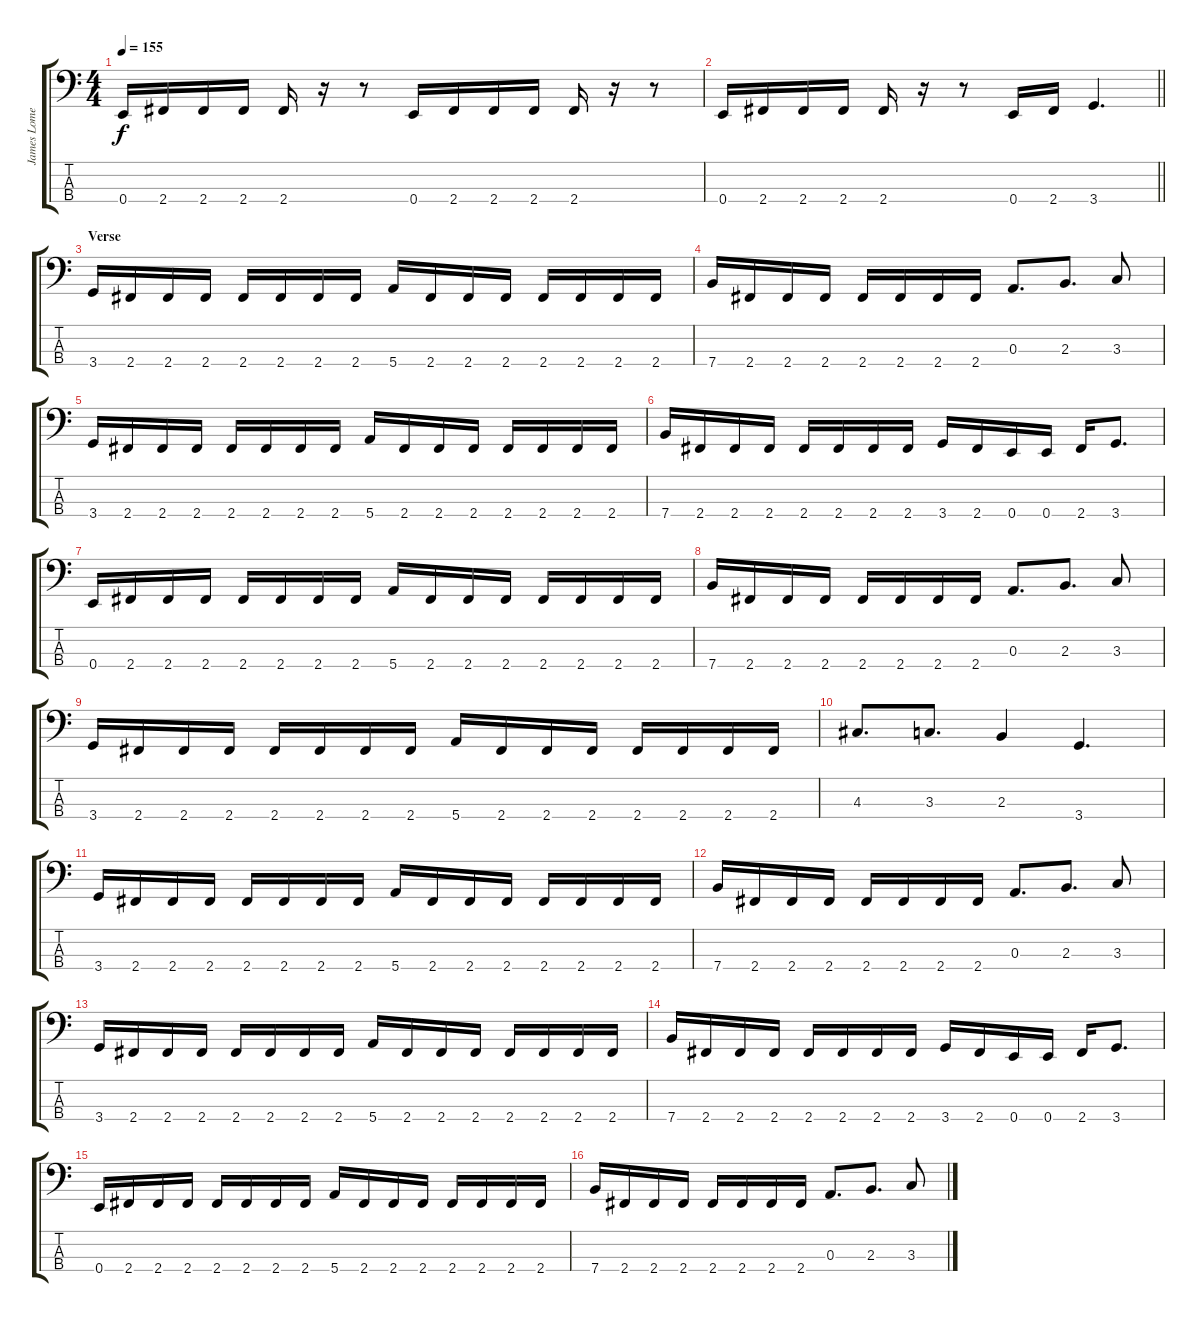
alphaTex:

\track ("James Lomenzo" "James Lome") {instrument electricbasspick}
\staff {score tabs}
\tuning (G2 D2 A1 E1) {hide}
\ts (4 4)
\tempo 155
\clef f4
\ks c
0.4.16{dy f} 2.4.16 2.4.16 2.4.16 2.4.16 r.16 r.8 0.4.16 2.4.16 2.4.16 2.4.16 2.4.16 r.16 r.8 |
\barLineRight lightlight
0.4.16 2.4.16 2.4.16 2.4.16 2.4.16 r.16 r.8 0.4.16 2.4.16 3.4.4{d} |
\section ("" "Verse")
3.4.16 2.4.16 2.4.16 2.4.16 2.4.16 2.4.16 2.4.16 2.4.16 5.4.16 2.4.16 2.4.16 2.4.16 2.4.16 2.4.16 2.4.16 2.4.16 |
7.4.16 2.4.16 2.4.16 2.4.16 2.4.16 2.4.16 2.4.16 2.4.16 0.3.8{d} 2.3.8{d} 3.3.8 |
3.4.16 2.4.16 2.4.16 2.4.16 2.4.16 2.4.16 2.4.16 2.4.16 5.4.16 2.4.16 2.4.16 2.4.16 2.4.16 2.4.16 2.4.16 2.4.16 |
7.4.16 2.4.16 2.4.16 2.4.16 2.4.16 2.4.16 2.4.16 2.4.16 3.4.16 2.4.16 0.4.16 0.4.16 2.4.16 3.4.8{d} |
0.4.16 2.4.16 2.4.16 2.4.16 2.4.16 2.4.16 2.4.16 2.4.16 5.4.16 2.4.16 2.4.16 2.4.16 2.4.16 2.4.16 2.4.16 2.4.16 |
7.4.16 2.4.16 2.4.16 2.4.16 2.4.16 2.4.16 2.4.16 2.4.16 0.3.8{d} 2.3.8{d} 3.3.8 |
3.4.16 2.4.16 2.4.16 2.4.16 2.4.16 2.4.16 2.4.16 2.4.16 5.4.16 2.4.16 2.4.16 2.4.16 2.4.16 2.4.16 2.4.16 2.4.16 |
4.3.8{d} 3.3.8{d} 2.3.4 3.4.4{d} |
3.4.16 2.4.16 2.4.16 2.4.16 2.4.16 2.4.16 2.4.16 2.4.16 5.4.16 2.4.16 2.4.16 2.4.16 2.4.16 2.4.16 2.4.16 2.4.16 |
7.4.16 2.4.16 2.4.16 2.4.16 2.4.16 2.4.16 2.4.16 2.4.16 0.3.8{d} 2.3.8{d} 3.3.8 |
3.4.16 2.4.16 2.4.16 2.4.16 2.4.16 2.4.16 2.4.16 2.4.16 5.4.16 2.4.16 2.4.16 2.4.16 2.4.16 2.4.16 2.4.16 2.4.16 |
7.4.16 2.4.16 2.4.16 2.4.16 2.4.16 2.4.16 2.4.16 2.4.16 3.4.16 2.4.16 0.4.16 0.4.16 2.4.16 3.4.8{d} |
0.4.16 2.4.16 2.4.16 2.4.16 2.4.16 2.4.16 2.4.16 2.4.16 5.4.16 2.4.16 2.4.16 2.4.16 2.4.16 2.4.16 2.4.16 2.4.16 |
7.4.16 2.4.16 2.4.16 2.4.16 2.4.16 2.4.16 2.4.16 2.4.16 0.3.8{d} 2.3.8{d} 3.3.8
